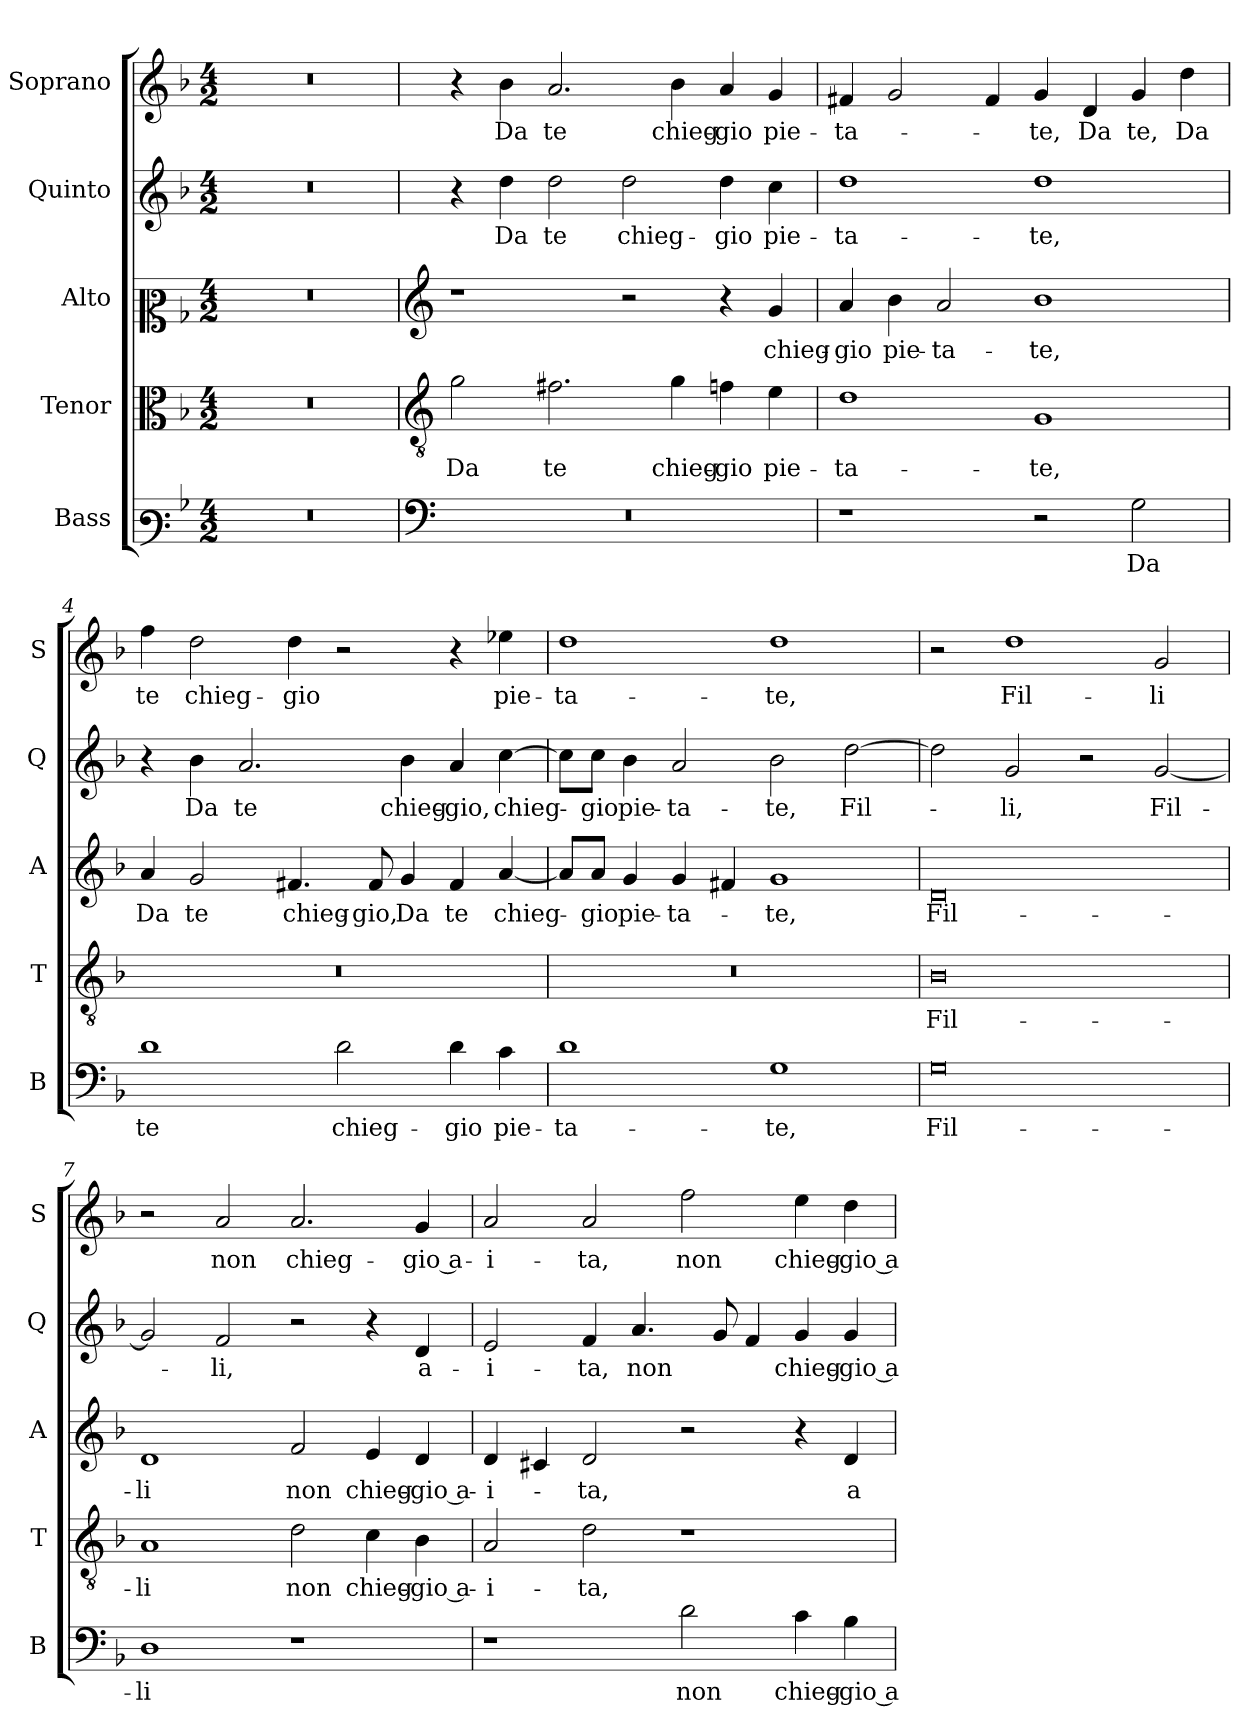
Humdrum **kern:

**kern	**text	**kern	**text	**kern	**text	**kern	**text	**kern	**text
*part5	*part5	*part4	*part4	*part3	*part3	*part2	*part2	*part1	*part1
*staff5	*staff5	*staff4	*staff4	*staff3	*staff3	*staff2	*staff2	*staff1	*staff1
*I"Bass	*	*I"Tenor	*	*I"Alto	*	*I"Quinto	*	*I"Soprano	*
*I'B	*	*I'T	*	*I'A	*	*I'Q	*	*I'S	*
*clefF3	*	*clefC3	*	*clefC2	*	*clefG2	*	*clefG2	*
*k[b-]	*	*k[b-]	*	*k[b-]	*	*k[b-]	*	*k[b-]	*
*F:	*	*F:	*	*F:	*	*F:	*	*F:	*
*M4/2	*	*M4/2	*	*M4/2	*	*M4/2	*	*M4/2	*
=1	=1	=1	=1	=1	=1	=1	=1	=1	=1
0r	.	0r	.	0r	.	0r	.	0r	.
=2	=2	=2	=2	=2	=2	=2	=2	=2	=2
*clefF4	*	*clefGv2	*	*clefG2	*	*	*	*	*
!	!	!	!LO:LY:b	!	!	!	!	!	!
0r	.	2g\	Da	1r	.	4r	.	4r	.
!	!	!	!	!	!	!	!LO:LY:b	!	!LO:LY:b
.	.	.	.	.	.	4dd\	Da	4b-\	Da
!	!	!	!LO:LY:b	!	!	!	!LO:LY:b	!	!LO:LY:b
.	.	2.f#X\	te	.	.	2dd\	te	2.a/	te
!	!	!	!	!	!	!	!LO:LY:b	!	!
.	.	.	.	2r	.	2dd\	chieg-	.	.
!	!	!	!LO:LY:b	!	!	!	!	!	!LO:LY:b
.	.	4g\	chieg-	.	.	.	.	4b-\	chieg-
!	!	!	!LO:LY:b	!	!	!	!LO:LY:b	!	!LO:LY:b
.	.	4fn\	-gio	4r	.	4dd\	-gio	4a/	-gio
!	!	!	!LO:LY:b	!	!LO:LY:b	!	!LO:LY:b	!	!LO:LY:b
.	.	4e\	pie-	4g/	chieg-	4cc\	pie-	4g/	pie-
=3	=3	=3	=3	=3	=3	=3	=3	=3	=3
!	!	!	!LO:LY:b	!	!LO:LY:b	!	!LO:LY:b	!	!LO:LY:b
1r	.	1d	-ta-	4a/	-gio	1dd	-ta-	4f#X/	-ta-
!	!	!	!	!	!LO:LY:b	!	!	!	!
.	.	.	.	4b-\	pie-	.	.	2g/	.
!	!	!	!	!	!LO:LY:b	!	!	!	!
.	.	.	.	2a/	-ta-	.	.	.	.
.	.	.	.	.	.	.	.	4f#/	.
!	!	!	!LO:LY:b	!	!LO:LY:b	!	!LO:LY:b	!	!LO:LY:b
2r	.	1G	-te,	1b-	-te,	1dd	-te,	4g/	-te,
!	!	!	!	!	!	!	!	!	!LO:LY:b
.	.	.	.	.	.	.	.	4d/	Da
!	!LO:LY:b	!	!	!	!	!	!	!	!LO:LY:b
2G\	Da	.	.	.	.	.	.	4g/	te,
!	!	!	!	!	!	!	!	!	!LO:LY:b
.	.	.	.	.	.	.	.	4dd\	Da
!!LO:LB:g=z
=4	=4	=4	=4	=4	=4	=4	=4	=4	=4
!	!LO:LY:b	!	!	!	!LO:LY:b	!	!	!	!LO:LY:b
1d	te	0r	.	4a/	Da	4r	.	4ff\	te
!	!	!	!	!	!LO:LY:b	!	!LO:LY:b	!	!LO:LY:b
.	.	.	.	2g/	te	4b-\	Da	2dd\	chieg-
!	!	!	!	!	!	!	!LO:LY:b	!	!
.	.	.	.	.	.	2.a/	te	.	.
!	!	!	!	!	!LO:LY:b	!	!	!	!LO:LY:b
.	.	.	.	4.f#X/	chieg-	.	.	4dd\	-gio
!	!LO:LY:b	!	!	!	!	!	!	!	!
2d\	chieg-	.	.	.	.	.	.	2r	.
!	!	!	!	!	!LO:LY:b	!	!	!	!
.	.	.	.	8f#/	-gio,	.	.	.	.
!	!	!	!	!	!LO:LY:b	!	!LO:LY:b	!	!
.	.	.	.	4g/	Da	4b-\	chieg-	.	.
!	!LO:LY:b	!	!	!	!LO:LY:b	!	!LO:LY:b	!	!
4d\	-gio	.	.	4f#/	te	4a/	-gio,	4r	.
!	!LO:LY:b	!	!	!	!LO:LY:b	!	!LO:LY:b	!	!LO:LY:b
4c\	pie-	.	.	[4a/	chieg-	[4cc\	chieg-	4ee-X\	pie-
=5	=5	=5	=5	=5	=5	=5	=5	=5	=5
!	!LO:LY:b	!	!	!	!	!	!	!	!LO:LY:b
1d	-ta-	0r	.	8a/L]	.	8cc\L]	.	1dd	-ta-
!	!	!	!	!	!LO:LY:b	!	!LO:LY:b	!	!
.	.	.	.	8a/J	-gio	8cc\J	-gio	.	.
!	!	!	!	!	!LO:LY:b	!	!LO:LY:b	!	!
.	.	.	.	4g/	pie-	4b-\	pie-	.	.
!	!	!	!	!	!LO:LY:b	!	!LO:LY:b	!	!
.	.	.	.	4g/	-ta-	2a/	-ta-	.	.
.	.	.	.	4f#X/	.	.	.	.	.
!	!LO:LY:b	!	!	!	!LO:LY:b	!	!LO:LY:b	!	!LO:LY:b
1G	-te,	.	.	1g	-te,	2b-\	-te,	1dd	-te,
!	!	!	!	!	!	!	!LO:LY:b	!	!
.	.	.	.	.	.	[2dd\	Fil-	.	.
=6	=6	=6	=6	=6	=6	=6	=6	=6	=6
!	!LO:LY:b	!	!LO:LY:b	!	!LO:LY:b	!	!	!	!
0G	Fil-	0B-	Fil-	0d	Fil-	2dd\]	.	2r	.
!	!	!	!	!	!	!	!LO:LY:b	!	!LO:LY:b
.	.	.	.	.	.	2g/	-li,	1dd	Fil-
.	.	.	.	.	.	2r	.	.	.
!	!	!	!	!	!	!	!LO:LY:b	!	!LO:LY:b
.	.	.	.	.	.	[2g/	Fil-	2g/	-li
!!LO:PB:g=z
=7	=7	=7	=7	=7	=7	=7	=7	=7	=7
!	!LO:LY:b	!	!LO:LY:b	!	!LO:LY:b	!	!	!	!
1D	-li	1A	-li	1d	-li	2g/]	.	2r	.
!	!	!	!	!	!	!	!LO:LY:b	!	!LO:LY:b
.	.	.	.	.	.	2f/	-li,	2a/	non
!	!	!	!LO:LY:b	!	!LO:LY:b	!	!	!	!LO:LY:b
1r	.	2d\	non	2f/	non	2r	.	2.a/	chieg-
!	!	!	!LO:LY:b	!	!LO:LY:b	!	!	!	!
.	.	4c\	chieg-	4e/	chieg-	4r	.	.	.
!	!	!	!LO:LY:b	!	!LO:LY:b	!	!LO:LY:b	!	!LO:LY:b
.	.	4B-\	-gio a-	4d/	-gio a-	4d/	a-	4g/	-gio a-
=8	=8	=8	=8	=8	=8	=8	=8	=8	=8
!	!	!	!LO:LY:b	!	!LO:LY:b	!	!LO:LY:b	!	!LO:LY:b
1r	.	2A/	-i-	4d/	-i-	2e/	-i-	2a/	-i-
.	.	.	.	4c#X/	.	.	.	.	.
!	!	!	!LO:LY:b	!	!LO:LY:b	!	!LO:LY:b	!	!LO:LY:b
.	.	2d\	-ta,	2d/	-ta,	4f/	-ta,	2a/	-ta,
!	!	!	!	!	!	!	!LO:LY:b	!	!
.	.	.	.	.	.	4.a/	non	.	.
!	!LO:LY:b	!	!	!	!	!	!	!	!LO:LY:b
2d\	non	1r	.	2r	.	.	.	2ff\	non
.	.	.	.	.	.	8g/	.	.	.
.	.	.	.	.	.	4f/	.	.	.
!	!LO:LY:b	!	!	!	!	!	!LO:LY:b	!	!LO:LY:b
4c\	chieg-	.	.	4r	.	4g/	chieg-	4ee\	chieg-
!	!LO:LY:b	!	!	!	!LO:LY:b	!	!LO:LY:b	!	!LO:LY:b
4B-\	-gio a-	.	.	4d/	a-	4g/	-gio a-	4dd\	-gio a-
=	=	=	=	=	=	=	=	=	=
*-	*-	*-	*-	*-	*-	*-	*-	*-	*-
